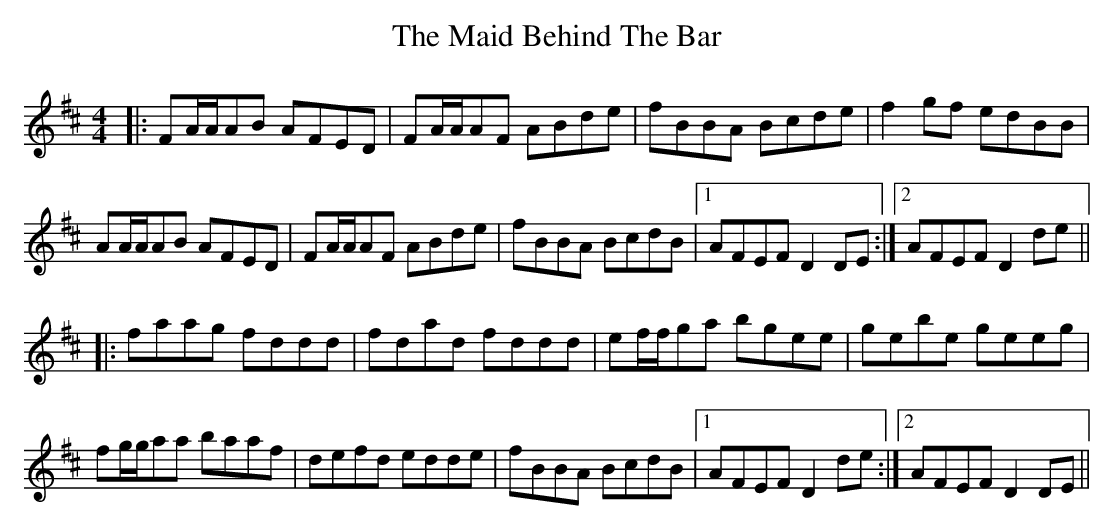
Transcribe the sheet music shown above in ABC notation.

X:1
T: The Maid Behind The Bar
M: 4/4
L: 1/8
K: Dmaj
|:FA/A/AB AFED|FA/A/AF ABde|fBBA Bcde|f2gf edBB|
AA/A/AB AFED|FA/A/AF ABde|fBBA BcdB|1 AFEF D2DE:|2 AFEF D2 de||
|:faag fddd|fdad fddd|ef/f/ga bgee|gebe geeg|
fg/g/aa baaf|defd edde|fBBA BcdB|1 AFEF D2 de:|2 AFEF D2DE||
